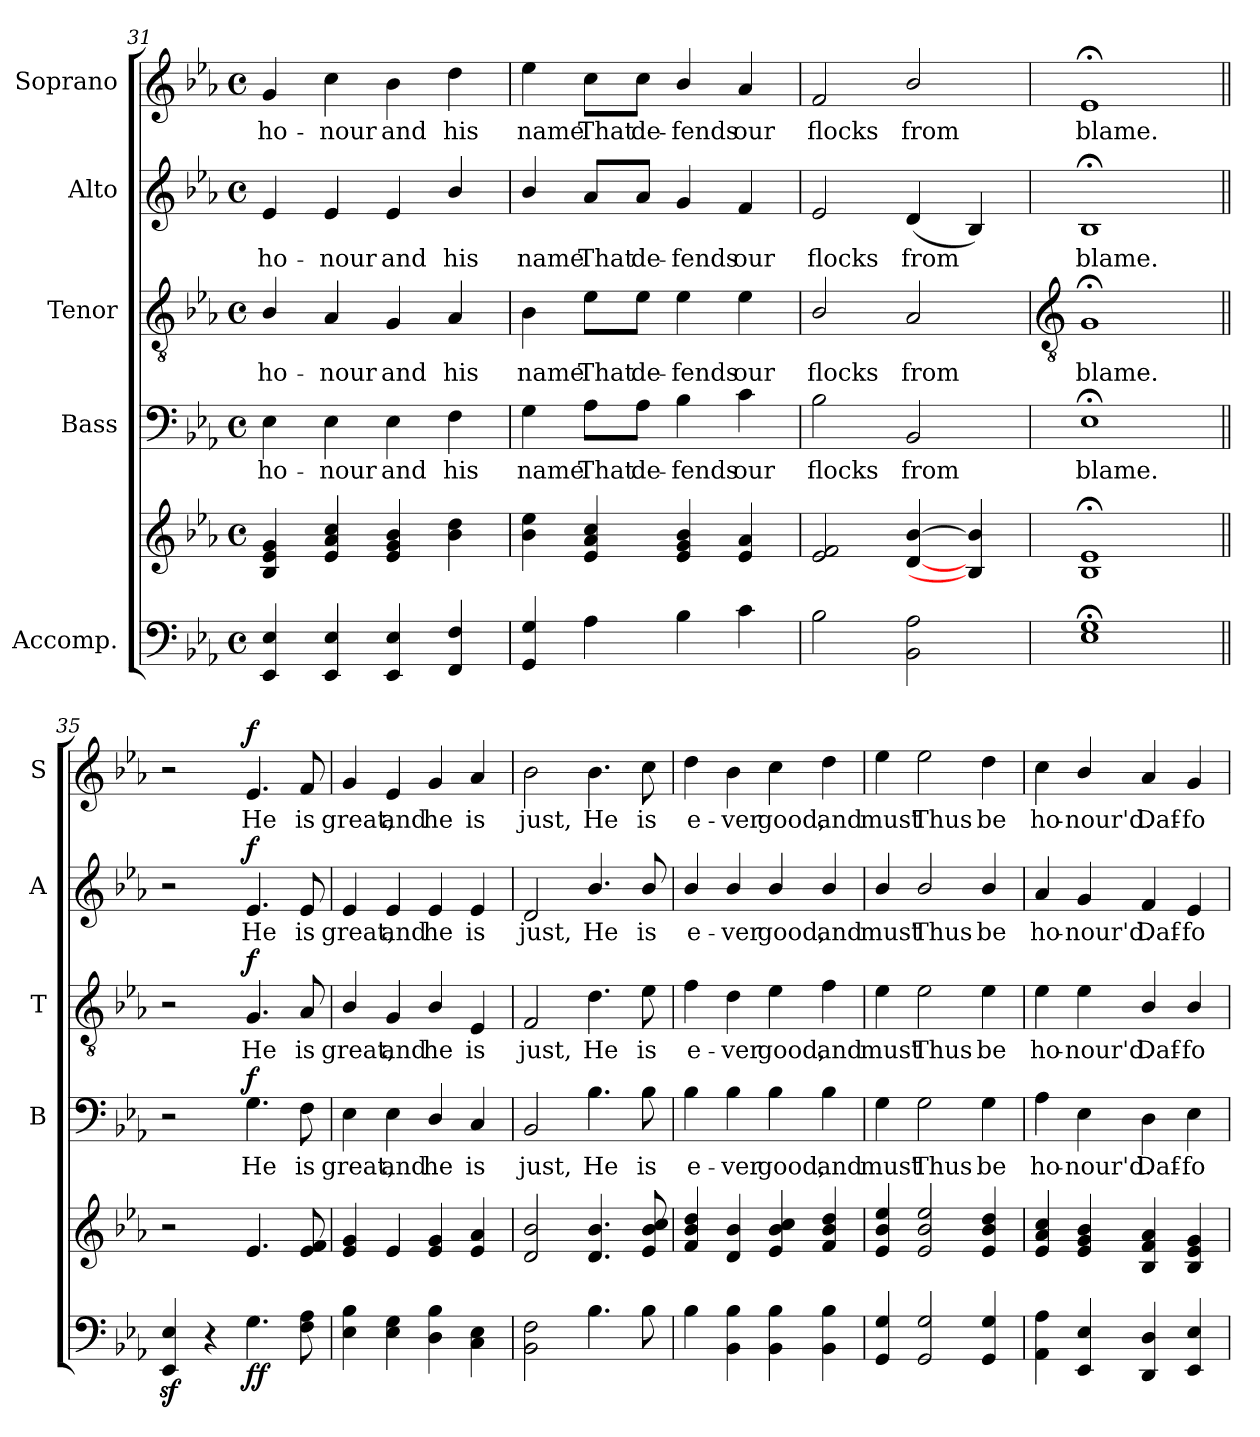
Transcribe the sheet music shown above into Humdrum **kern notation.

**kern	**kern	**dynam	**kern	**text	**dynam	**kern	**text	**dynam	**kern	**text	**dynam	**kern	**text	**dynam
*part5	*part5	*part5	*part4	*part4	*part4	*part3	*part3	*part3	*part2	*part2	*part2	*part1	*part1	*part1
*staff6	*staff5	*staff5/6	*staff4	*staff4	*staff4	*staff3	*staff3	*staff3	*staff2	*staff2	*staff2	*staff1	*staff1	*staff1
*I"Accomp.	*	*	*I"Bass	*	*	*I"Tenor	*	*	*I"Alto	*	*	*I"Soprano	*	*
*	*	*	*I'B	*	*	*I'T	*	*	*I'A	*	*	*I'S	*	*
*clefF4	*clefG2	*	*clefF4	*	*	*clefGv2	*	*	*clefG2	*	*	*clefG2	*	*
*k[b-e-a-]	*k[b-e-a-]	*	*k[b-e-a-]	*	*	*k[b-e-a-]	*	*	*k[b-e-a-]	*	*	*k[b-e-a-]	*	*
*E-:	*E-:	*	*E-:	*	*	*E-:	*	*	*E-:	*	*	*E-:	*	*
*M4/4	*M4/4	*	*M4/4	*	*	*M4/4	*	*	*M4/4	*	*	*M4/4	*	*
*met(c)	*met(c)	*	*met(c)	*	*	*met(c)	*	*	*met(c)	*	*	*met(c)	*	*
=31	=31	=31	=31	=31	=31	=31	=31	=31	=31	=31	=31	=31	=31	=31
!	!	!	!	!LO:LY:b	!	!	!LO:LY:b	!	!	!LO:LY:b	!	!	!LO:LY:b	!
4EE- 4E-	4B- 4e- 4g	.	4E-	ho-	.	4B-/	ho-	.	4e-	ho-	.	4g	ho-	.
!	!	!	!	!LO:LY:b	!	!	!LO:LY:b	!	!	!LO:LY:b	!	!	!LO:LY:b	!
4EE- 4E-	4e- 4a- 4cc	.	4E-	-nour	.	4A-	-nour	.	4e-	-nour	.	4cc	-nour	.
!	!	!	!	!LO:LY:b	!	!	!LO:LY:b	!	!	!LO:LY:b	!	!	!LO:LY:b	!
4EE- 4E-	4e- 4g 4b-	.	4E-	and	.	4G	and	.	4e-	and	.	4b-	and	.
!	!	!	!	!LO:LY:b	!	!	!LO:LY:b	!	!	!LO:LY:b	!	!	!LO:LY:b	!
4FF 4F	4b- 4dd	.	4F	his	.	4A-	his	.	4b-/	his	.	4dd	his	.
=32	=32	=32	=32	=32	=32	=32	=32	=32	=32	=32	=32	=32	=32	=32
!	!	!	!	!LO:LY:b	!	!	!LO:LY:b	!	!	!LO:LY:b	!	!	!LO:LY:b	!
4GG 4G	4b- 4ee-	.	4G	name	.	4B-	name	.	4b-/	name	.	4ee-	name	.
!	!	!	!	!LO:LY:b	!	!	!LO:LY:b	!	!	!LO:LY:b	!	!	!LO:LY:b	!
4A-	4e- 4a- 4cc	.	8A-\L	That	.	8e-\L	That	.	8a-/L	That	.	8cc\L	That	.
!	!	!	!	!LO:LY:b	!	!	!LO:LY:b	!	!	!LO:LY:b	!	!	!LO:LY:b	!
.	.	.	8A-\J	de-	.	8e-\J	de-	.	8a-/J	de-	.	8cc\J	de-	.
!	!	!	!	!LO:LY:b	!	!	!LO:LY:b	!	!	!LO:LY:b	!	!	!LO:LY:b	!
4B-	4e-/ 4g/ 4b-/	.	4B-	-fends	.	4e-	-fends	.	4g/	-fends	.	4b-/	-fends	.
!	!	!	!	!LO:LY:b	!	!	!LO:LY:b	!	!	!LO:LY:b	!	!	!LO:LY:b	!
4c	4e- 4a-	.	4c	our	.	4e-	our	.	4f	our	.	4a-	our	.
=33	=33	=33	=33	=33	=33	=33	=33	=33	=33	=33	=33	=33	=33	=33
!	!	!	!	!LO:LY:b	!	!	!LO:LY:b	!	!	!LO:LY:b	!	!	!LO:LY:b	!
2B-	2e- 2f	.	2B-	flocks	.	2B-/	flocks	.	2e-	flocks	.	2f	flocks	.
!	!	!	!	!LO:LY:b	!	!	!LO:LY:b	!	!	!LO:LY:b	!	!	!LO:LY:b	!
2BB- 2A-	[4d/ [4b-/	.	2BB-	from	.	2A-	from	.	(<4d/	from	.	2b-/	from	.
.	4B-] 4b-]	.	.	.	.	.	.	.	4B-)	.	.	.	.	.
!!LO:LB:g=z
=34	=34	=34	=34	=34	=34	=34	=34	=34	=34	=34	=34	=34	=34	=34
*	*	*	*	*	*	*clefGv2	*	*	*	*	*	*	*	*
!	!	!	!	!LO:LY:b	!	!	!LO:LY:b	!	!	!LO:LY:b	!	!	!LO:LY:b	!
1E-;< 1G;<	1B-;< 1e-;<	.	1E-;<	blame.	.	1G;<	blame.	.	1B-;<	blame.	.	1e-;<	blame.	.
=35||	=35||	=35||	=35||	=35||	=35||	=35||	=35||	=35||	=35||	=35||	=35||	=35||	=35||	=35||
4EE-z> 4E-z>	2r	.	2r	.	.	2r	.	.	2r	.	.	2r	.	.
4r	.	.	.	.	.	.	.	.	.	.	.	.	.	.
!	!	!LO:DY:b=2	!	!LO:LY:b	!	!	!LO:LY:b	!	!	!LO:LY:b	!	!	!LO:LY:b	!
!	!	!LO:DY:n=1:b	!	!	!LO:DY:b	!	!	!LO:DY:b	!	!	!LO:DY:b	!	!	!LO:DY:b
4.G	4.e-	f f	4.G	He	f	4.G	He	f	4.e-	He	f	4.e-	He	f
!	!	!	!	!LO:LY:b	!	!	!LO:LY:b	!	!	!LO:LY:b	!	!	!LO:LY:b	!
8F 8A-	8e- 8f	.	8F	is	.	8A-	is	.	8e-	is	.	8f	is	.
=36	=36	=36	=36	=36	=36	=36	=36	=36	=36	=36	=36	=36	=36	=36
!	!	!	!	!LO:LY:b	!	!	!LO:LY:b	!	!	!LO:LY:b	!	!	!LO:LY:b	!
4E- 4B-	4e- 4g	.	4E-	great,	.	4B-/	great,	.	4e-	great,	.	4g	great,	.
!	!	!	!	!LO:LY:b	!	!	!LO:LY:b	!	!	!LO:LY:b	!	!	!LO:LY:b	!
4E- 4G	4e-	.	4E-	and	.	4G	and	.	4e-	and	.	4e-	and	.
!	!	!	!	!LO:LY:b	!	!	!LO:LY:b	!	!	!LO:LY:b	!	!	!LO:LY:b	!
4D\ 4B-\	4e- 4g	.	4D/	he	.	4B-/	he	.	4e-	he	.	4g	he	.
!	!	!	!	!LO:LY:b	!	!	!LO:LY:b	!	!	!LO:LY:b	!	!	!LO:LY:b	!
4C 4E-	4e- 4a-	.	4C	is	.	4E-	is	.	4e-	is	.	4a-	is	.
=37	=37	=37	=37	=37	=37	=37	=37	=37	=37	=37	=37	=37	=37	=37
!	!	!	!	!LO:LY:b	!	!	!LO:LY:b	!	!	!LO:LY:b	!	!	!LO:LY:b	!
2BB- 2F	2d 2b-	.	2BB-	just,	.	2F	just,	.	2d	just,	.	2b-	just,	.
!	!	!	!	!LO:LY:b	!	!	!LO:LY:b	!	!	!LO:LY:b	!	!	!LO:LY:b	!
4.B-	4.d 4.b-	.	4.B-	He	.	4.d	He	.	4.b-/	He	.	4.b-	He	.
!	!	!	!	!LO:LY:b	!	!	!LO:LY:b	!	!	!LO:LY:b	!	!	!LO:LY:b	!
8B-	8e- 8b- 8cc	.	8B-	is	.	8e-	is	.	8b-/	is	.	8cc	is	.
=38	=38	=38	=38	=38	=38	=38	=38	=38	=38	=38	=38	=38	=38	=38
!	!	!	!	!LO:LY:b	!	!	!LO:LY:b	!	!	!LO:LY:b	!	!	!LO:LY:b	!
4B-	4f 4b- 4dd	.	4B-	e-	.	4f	e-	.	4b-/	e-	.	4dd	e-	.
!	!	!	!	!LO:LY:b	!	!	!LO:LY:b	!	!	!LO:LY:b	!	!	!LO:LY:b	!
4BB- 4B-	4d 4b-	.	4B-	-ver	.	4d	-ver	.	4b-/	-ver	.	4b-	-ver	.
!	!	!	!	!LO:LY:b	!	!	!LO:LY:b	!	!	!LO:LY:b	!	!	!LO:LY:b	!
4BB- 4B-	4e- 4b- 4cc	.	4B-	good,	.	4e-	good,	.	4b-/	good,	.	4cc	good,	.
!	!	!	!	!LO:LY:b	!	!	!LO:LY:b	!	!	!LO:LY:b	!	!	!LO:LY:b	!
4BB- 4B-	4f 4b- 4dd	.	4B-	and	.	4f	and	.	4b-/	and	.	4dd	and	.
=39	=39	=39	=39	=39	=39	=39	=39	=39	=39	=39	=39	=39	=39	=39
!	!	!	!	!LO:LY:b	!	!	!LO:LY:b	!	!	!LO:LY:b	!	!	!LO:LY:b	!
4GG 4G	4e- 4b- 4ee-	.	4G	must	.	4e-	must	.	4b-/	must	.	4ee-	must	.
!	!	!	!	!LO:LY:b	!	!	!LO:LY:b	!	!	!LO:LY:b	!	!	!LO:LY:b	!
2GG 2G	2e- 2b- 2ee-	.	2G	Thus	.	2e-	Thus	.	2b-/	Thus	.	2ee-	Thus	.
!	!	!	!	!LO:LY:b	!	!	!LO:LY:b	!	!	!LO:LY:b	!	!	!LO:LY:b	!
4GG 4G	4e- 4b- 4dd	.	4G	be	.	4e-	be	.	4b-/	be	.	4dd	be	.
=40	=40	=40	=40	=40	=40	=40	=40	=40	=40	=40	=40	=40	=40	=40
!	!	!	!	!LO:LY:b	!	!	!LO:LY:b	!	!	!LO:LY:b	!	!	!LO:LY:b	!
4AA- 4A-	4e- 4a- 4cc	.	4A-	ho-	.	4e-	ho-	.	4a-	ho-	.	4cc	ho-	.
!	!	!	!	!LO:LY:b	!	!	!LO:LY:b	!	!	!LO:LY:b	!	!	!LO:LY:b	!
4EE- 4E-	4e-/ 4g/ 4b-/	.	4E-	-nour'd.	.	4e-	-nour'd.	.	4g	-nour'd.	.	4b-/	-nour'd.	.
!	!	!	!	!LO:LY:b	!	!	!LO:LY:b	!	!	!LO:LY:b	!	!	!LO:LY:b	!
4DD 4D	4B- 4f 4a-	.	4D	Daf-	.	4B-/	Daf-	.	4f	Daf-	.	4a-	Daf-	.
!	!	!	!	!LO:LY:b	!	!	!LO:LY:b	!	!	!LO:LY:b	!	!	!LO:LY:b	!
4EE- 4E-	4B- 4e- 4g	.	4E-	-fo-	.	4B-/	-fo-	.	4e-	-fo-	.	4g	-fo-	.
=	=	=	=	=	=	=	=	=	=	=	=	=	=	=
*-	*-	*-	*-	*-	*-	*-	*-	*-	*-	*-	*-	*-	*-	*-
